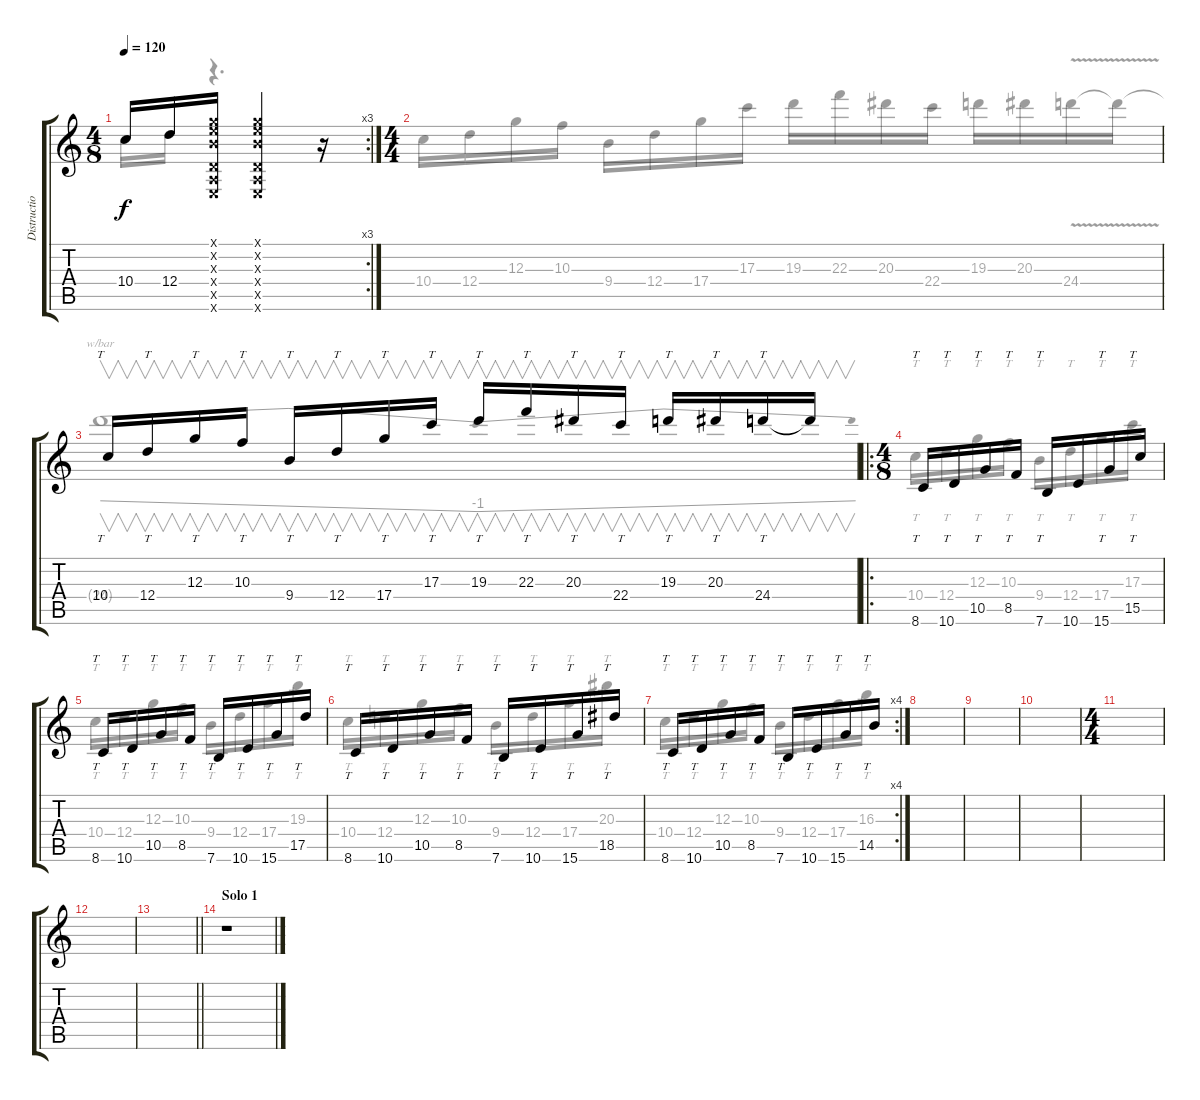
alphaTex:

\track ("Distruction Guitar 1" "Distructio") {instrument distortionguitar}
\staff {score tabs}
\tuning (E4 B3 G3 D3 A2 E2) {hide}
\voice
\rc 3
\ts (4 8)
\tempo 120
\clef g2
\ks c
10.4.16{dy f} 12.4.16 (0.1{x} 0.2{x} 12.3{x} 0.4{x} 0.5{x} 0.6{x}).16 (0.1{x} 0.2{x} 12.3{x} 0.4{x} 0.5{x} 0.6{x}).4 r.16 |
\ts (4 4)
|
10.4.16{tt} 12.4.16{tt} 12.3.16{tt} 10.3.16{tt} 9.4.16{tt} 12.4.16{tt} 17.4.16{tt} 17.3.16{tt} 19.3.16{tt} 22.3.16{tt} 20.3.16{tt} 22.4.16{tt} 19.3.16{tt} 20.3.16{tt} 24.4.16{tt} 24.4{t}.16 |
\ro
\ts (4 8)
8.6.16{tt balance 8} 10.6.16{tt} 10.5.16{tt} 8.5.16{tt} 7.6.16{tt} 10.6.16 15.6.16{tt} 15.5.16{tt} |
8.6.16{tt} 10.6.16{tt} 10.5.16{tt} 8.5.16{tt} 7.6.16{tt} 10.6.16{tt} 15.6.16{tt} 17.5.16{tt} |
8.6.16{tt} 10.6.16{tt} 10.5.16{tt} 8.5.16{tt} 7.6.16{tt} 10.6.16{tt} 15.6.16{tt} 18.5.16{tt} |
\rc 4
8.6.16{tt} 10.6.16{tt} 10.5.16{tt} 8.5.16{tt} 7.6.16{tt} 10.6.16{tt} 15.6.16{tt} 14.5.16{tt} |
|
|
|
\ts (4 4)
|
|
\barLineRight lightlight
|
\section ("" "Solo 1")
r.1{balance 2} |
|
\voice
\clef g2
\ottava regular
\simile none
\ks c
10.4.16{dy f} 12.4.16 r.4{d} |
10.4.16 12.4.16 12.3.16 10.3.16 9.4.16 12.4.16 17.4.16 17.3.16 19.3.16 22.3.16 20.3.16 22.4.16 19.3.16 20.3.16 24.4{v}.16 24.4{t}.16 |
24.4{t}.1{v tbe (dip default 0 0 30 -4 60 0)} |
10.4.16{tt} 12.4.16{tt} 12.3.16{tt} 10.3.16{tt} 9.4.16{tt} 12.4.16{tt} 17.4.16{tt} 17.3.16{tt} |
10.4.16{tt} 12.4.16{tt} 12.3.16{tt} 10.3.16{tt} 9.4.16{tt} 12.4.16{tt} 17.4.16{tt} 19.3.16{tt} |
10.4.16{tt} 12.4.16{tt} 12.3.16{tt} 10.3.16{tt} 9.4.16{tt} 12.4.16{tt} 17.4.16{tt} 20.3.16{tt} |
10.4.16{tt} 12.4.16{tt} 12.3.16{tt} 10.3.16{tt} 9.4.16{tt} 12.4.16{tt} 17.4.16{tt} 16.3.16{tt} |
|
|
|
|
|
\barLineRight lightlight
|
|
|
